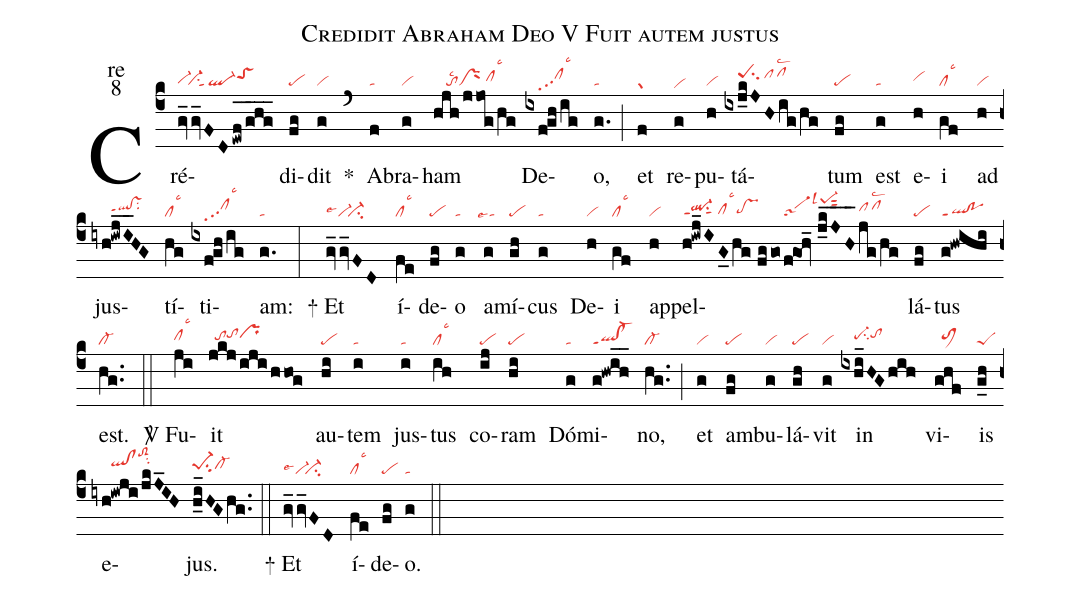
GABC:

name:Credidit Abraham Deo V Fuit autem justus;
office-part:re;
mode:8;
nabc-lines:1;
%%
(c4) Cré(gv_gv_FD/ewf_/ghg___|vi-hg`vi-su1sut1ql-toShi)di(fg|pe)dit(g|vi) <sp>*</sp>(`) A(f|ta)bra(g|vi)ham(hjh/jjog/hg|////tolsc2prM/clhhlsc3) De(ixfgh/ig|////clhipp3lsc3)o,(g.|ta) (;) et(f|gr) re(g|vihe)pu(h|vi)tá(ixj_kJH/ig/hg|////peShisu2pfhilsc2)tum(fg|pe) est(g|ta) e(h|vihh)i(gf|cllsc3) ad(h|vi) jus(iyh!iwjI__HG|//////qlhh!vshhppt1su2)tí(hg|cllsc3)ti(ixfgh/ig|////clhipp3lsc3)am:(g.|ta) (:)
<sp>+</sp> Et(gv_gv_FD|vi-lse4`vi-su2) í(fe|cllsc3)de(fg|pe)o(g|ta) a(g|``talse4)mí(gh|pe)cus(g|ta) De(h|vi)i(gf|cllsc3) ap(h|vi)pel(h!iwj_IG_0/hg//fggo|ql-hhppt1su1sut1/clhglsc3pthg|f@goh_2//j_kJH___|sa-1pe-1hksut2lsl4|jg/hg|pfhhlsc2)lá(fg|pe)tus(g!hwihi|ql!poppt1) est.(hg..|cl-) (::)

<sp>V/</sp> Fu(ji|clhhlsc3)it(jkj/iji/hhog|//tohhtohiprhi) au(hi|pe)tem(i|ta) jus(i|ta)tus(ih|cllsc3) co(ij|pe)ram(hi|pe) Dó(g|ta)mi(g!hwih__|ql!cl-ppt1)no,(hg..|cl-) (;) et(g|vi) am(fg|pe)bu(g|vi)lá(gh|pe)vit(g|vi) in(ixhi_HGhih|////pe-hhsu2tohi) vi(ghf|//toM1hh)is(g_h|peS) e(iyh!iwji/jkJ_IH|//////qlhi!clhitoS2hmsu2)jus.(h_i_HGhg..|pe-1hhsu2cl-hh) (::)

<sp>+</sp> Et(gv_gv_FD|vi-lse4`vi-su2) í(fe|cllsc3)de(fg|pe)o.(g|ta) (::)
